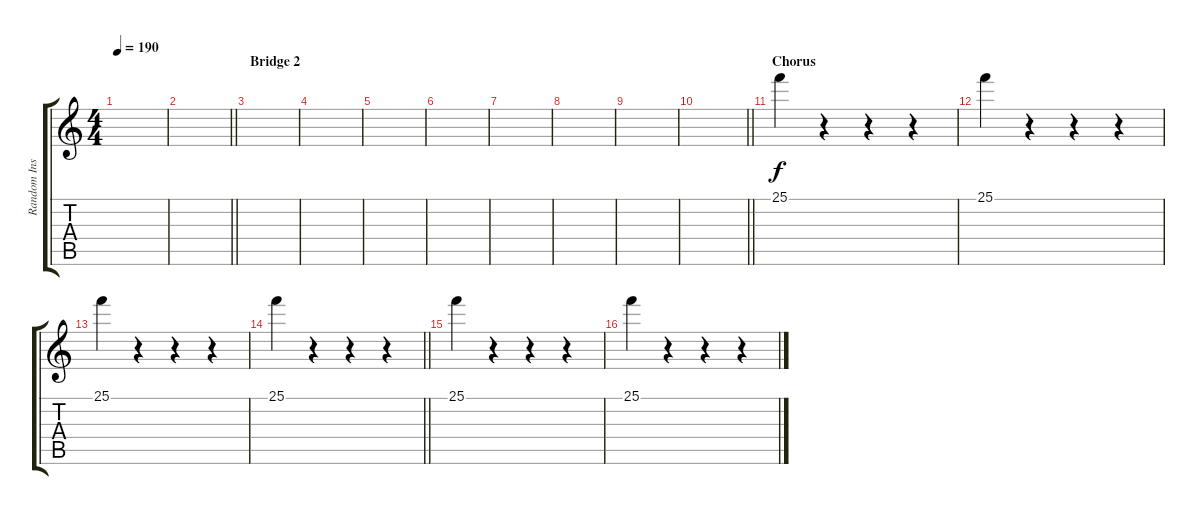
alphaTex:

\track ("Random Instruments" "Random Ins") {instrument tinklebell}
\staff {score tabs}
\tuning (E4 B3 G3 D3 A2 E2) {hide}
\ts (4 4)
\tempo 190
\clef g2
\ks c
|
\barLineRight lightlight
|
\section ("" "Bridge 2")
|
|
|
|
|
|
|
\barLineRight lightlight
|
\section ("" "Chorus")
25.1.4{instrument tinklebell} r.4 r.4 r.4 |
25.1.4 r.4 r.4 r.4 |
25.1.4 r.4 r.4 r.4 |
\barLineRight lightlight
25.1.4 r.4 r.4 r.4 |
25.1.4 r.4 r.4 r.4 |
25.1.4 r.4 r.4 r.4
